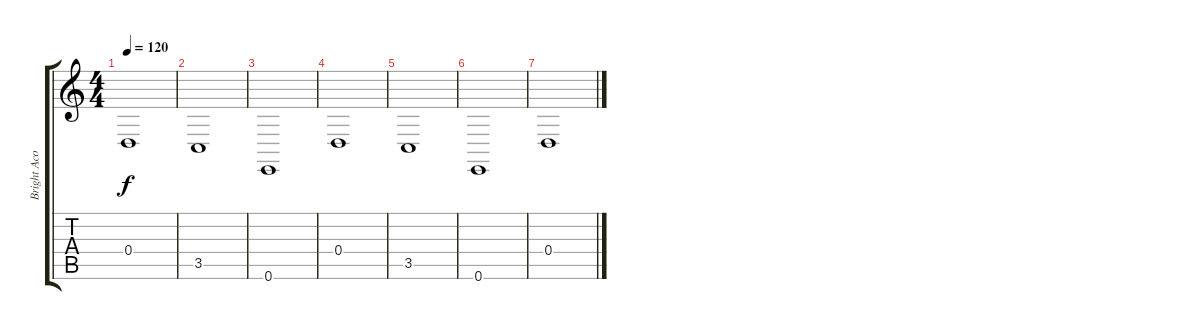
\track ("Bright Acoustic Piano" "Bright Aco") {instrument brightacousticpiano}
\staff {score tabs}
\tuning (E4 B3 G3 D3 A2 E2) {hide}
\ts (4 4)
\tempo 120
\clef g2
\ks c
0.4.1{dy f} |
3.5.1 |
0.6.1 |
0.4.1 |
3.5.1 |
0.6.1 |
0.4.1
